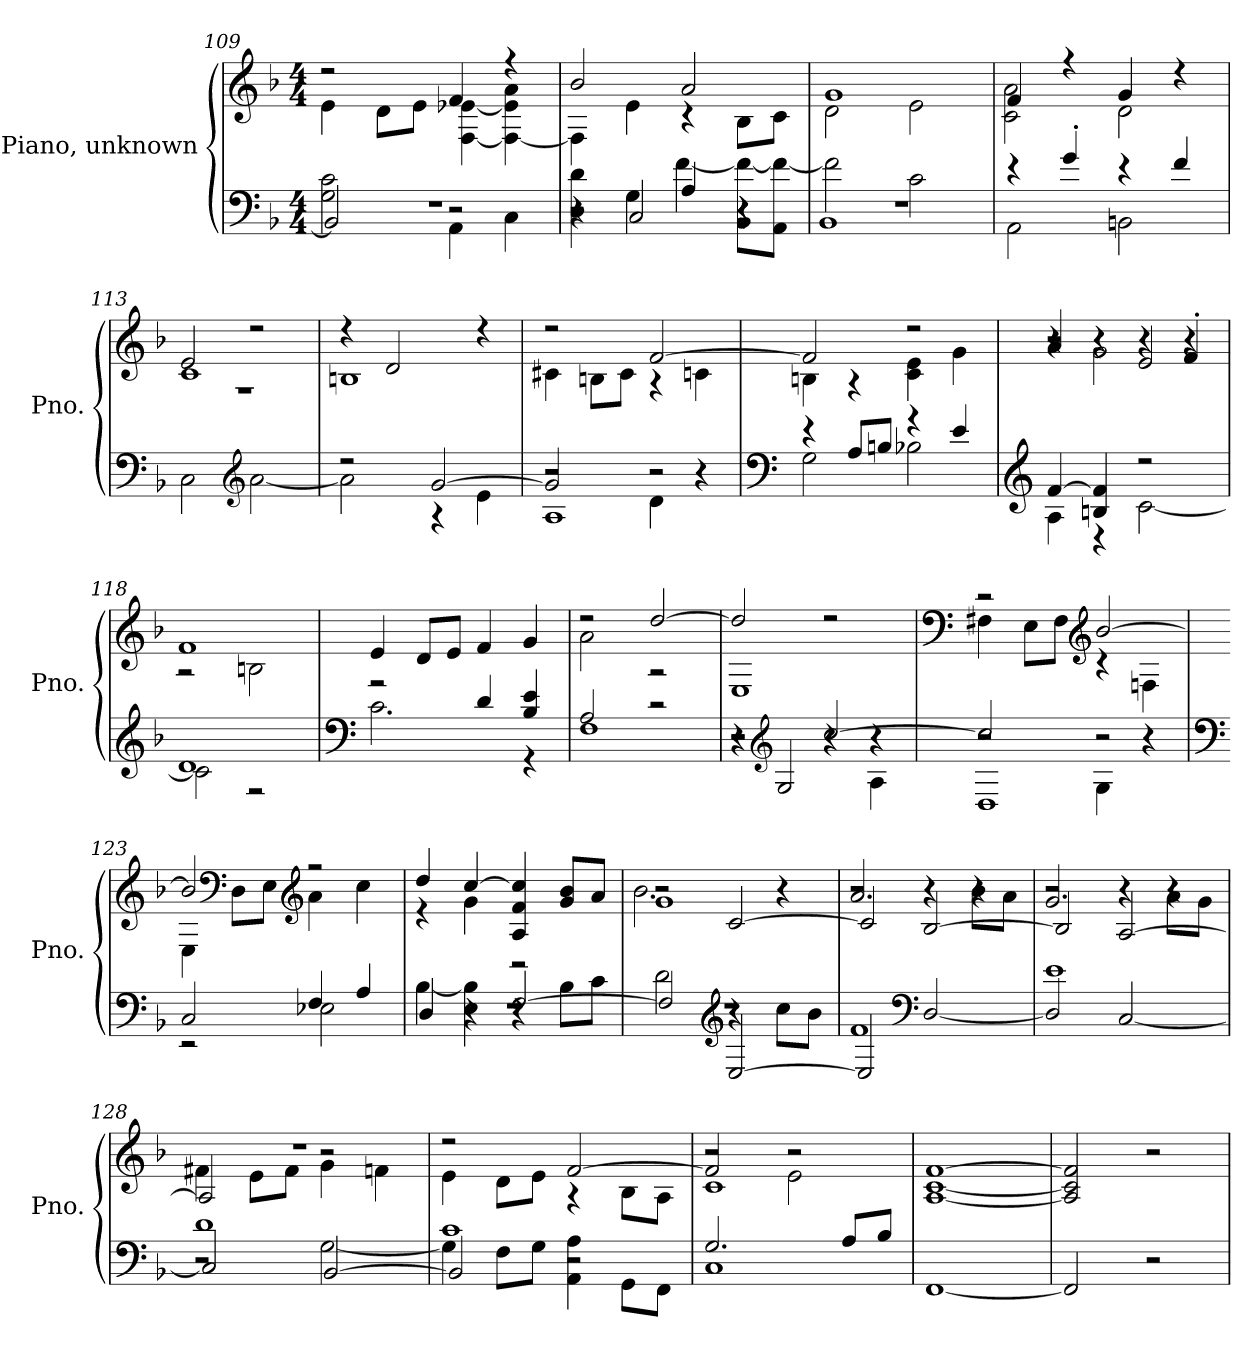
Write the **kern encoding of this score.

**kern	**kern
*part1	*part1
*staff2	*staff1
*I"Piano, unknown	*
*I'Pno.	*
*clefF4	*clefG2
*k[b-]	*k[b-]
*M4/4	*M4/4
=109	=109
*^	*^
*	*^	*	*
1r	2G\ 2c\	2BB-/]	2r	4e\
.	.	.	.	8d\L
.	.	.	.	8e\J
.	4AA\	2r	4f/	[4F\ [4e-X\
.	4C\	.	4r	4F\_ 4e-\] 4a\
!!LO:PB:g=z	!!
=110	=110	=110	=110	=110
2r	4D\ 4d\	4r	2b-/	4F\]
.	4G\	2C/	.	4e\
4A/	[4f\	.	2a/	4r
4r	8BB-\ 8f\_L	4r	.	8B-\L
.	8AA\ 8f\_J	.	.	8c\J
=111	=111	=111	=111	=111
1r	2f\]	1BB-	1g	2d\
.	2c\	.	.	2e\
*	*v	*v	*	*
=112	=112	=112	=112
4r	2AA\	4f/	2c\ 2a\
4g'/	.	4r	.
4r	2BBn\	4g/	2d\
4f/	.	4r	.
=113	=113	=113	=113
1r	2C\	2e/	1c
*clefG2	*	*	*
.	[2a\	2r	.
=114	=114	=114	=114
2r	2a\]	4r	1Bn
.	.	2d/	.
[2g/	4r	.	.
.	4e\	4r	.
=115	=115	=115	=115
*	*^	*	*
2g/]	2r	1A	2r	4c#X\
.	.	.	.	8Bn\L
.	.	.	.	8c#\J
2r	4d\	.	[2f/	4r
.	4r	.	.	4cn\
*v	*v	*v	*	*
!!LO:LB:g=z	!!
=116	=116	=116
*clefF4	*	*
*^	*	*
4r	2G\	2f/]	4Bn\
8A/L	.	.	4r
8Bn/J	.	.	.
4r	2B-X\	2r	4c\ 4e\
4e/	.	.	4g\
*	*	*v	*v
=117	=117	=117
*clefG2	*	*
*	*	*^
*	*	*	*^
[4f/	4A\	4a/	4r	2r
4Bn/ 4f/]	4r	4r	2g\	.
2r	[2c\	4r	.	2e/
.	.	4f'/	4r	.
*	*	*	*v	*v
=118	=118	=118	=118
1d	2c\]	1f	2r
.	2r	.	2Bn\
*	*	*v	*v
=119	=119	=119
*clefF4	*	*
2r	2.c\	4e/
.	.	8d/L
.	.	8e/J
4d/	.	4f/
4B-/ 4e/	4r	4g/
=120	=120	=120
*	*	*^
2A/	1F	2r	2a\
2r	.	[2dd/	2r
=121	=121	=121	=121
*	*^	*	*
2r	2r	4r	2dd/]	1E
*clefG2	*	*	*	*
.	.	2G/	.	.
[2cc/	4r	.	2r	.
.	4A\	4r	.	.
!!LO:LB:g=z	!!
=122	=122	=122	=122	=122
*	*	*	*clefF4	*
2cc/]	2r	1D	2r	4F#X\
.	.	.	.	8E\L
.	.	.	.	8F#\J
*	*	*	*clefG2	*
2r	4G\	.	[2b-/	4r
.	4r	.	.	4Fn\
*v	*v	*v	*	*
=123	=123	=123
*clefF4	*	*
*^	*	*
2C/	2r	2b-/]	4E\
*	*	*clefF4	*
.	.	.	8D\L
.	.	.	8E\J
*	*	*clefG2	*
4F/	2E-X\	2r	4a\
4A/	.	.	4cc\
=124	=124	=124	=124
*	*^	*	*
1r	[4B-\	4D/	4dd/	4r
.	4E\ 4B-\]	4r	[4cc/	4g\
.	4r	[2F/	4A/ 4f/ 4cc/]	2r
.	8B-\L	.	8g/ 8b-/L	.
.	8c\J	.	8a/J	.
=125	=125	=125	=125	=125
*	*	*	*	*^
1r	2d\	2F/]	1g	2.b-\	2r
*clefG2	*	*	*	*	*
.	4r	[2E/	.	.	[2c/
.	8cc\L	.	.	4r	.
.	8b-\J	.	.	.	.
*	*v	*v	*	*	*
=126	=126	=126	=126	=126
1f	2E/]	2.a/	2r	2c/]
*clefF4	*	*	*	*
.	[2D/	.	4r	[2B-/
.	.	4r	8b-\L	.
.	.	.	8a\J	.
!!LO:LB:g=z	!!	!!
=127	=127	=127	=127	=127
1e	2D/]	2.g/	2r	2B-/]
.	[2C/	.	4r	[2A/
.	.	4r	8a\L	.
.	.	.	8g\J	.
=128	=128	=128	=128	=128
*	*^	*	*	*
1d	2r	2C/]	1r	4f#X\	2A/]
.	.	.	.	8e\L	.
.	.	.	.	8f#\J	.
.	[2G\	[2BB-/	.	4g\	2r
.	.	.	.	4fn\	.
*	*	*	*	*v	*v
=129	=129	=129	=129	=129
1c	4G\]	2BB-/]	2r	4e\
.	8F\L	.	.	8d\L
.	8G\J	.	.	8e\J
.	4AA\ 4A\	2r	[2f/	4r
.	8GG\L	.	.	8B-\L
.	8FF\J	.	.	8A\J
*	*v	*v	*	*
=130	=130	=130	=130
*	*	*	*^
2.G/	1C	2f/]	2r	1c
.	.	2r	2e\	.
8A/L	.	.	.	.
8B-/J	.	.	.	.
*v	*v	*	*	*
*	*v	*v	*v
=131	=131
[1FF	[1A [1c [1f
=132	=132
2FF/]	2A/] 2c/] 2f/]
2r	2r
=	=
*-	*-
